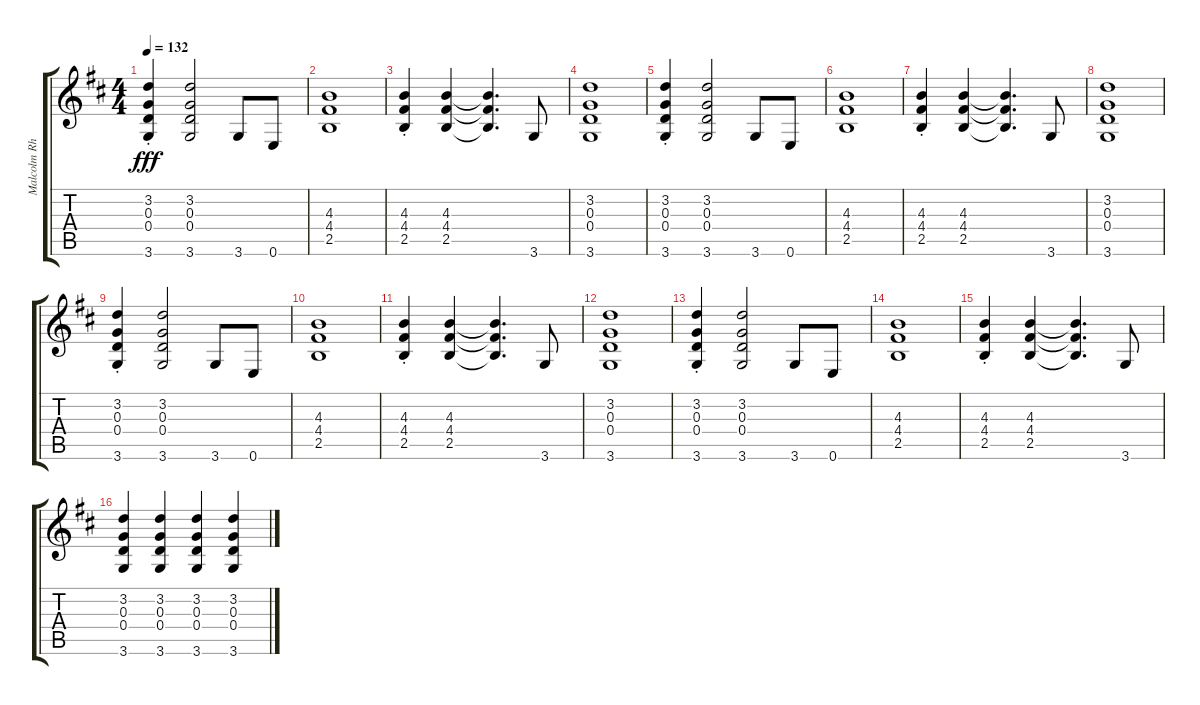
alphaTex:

\track ("Malcolm Rhythm" "Malcolm Rh") {instrument distortionguitar}
\staff {score tabs}
\tuning (E4 B3 G3 D3 A2 E2) {hide}
\ts (4 4)
\tempo 132
\clef g2
\ks d
(3.2{st} 0.3{st} 0.4{st} 3.6{st}).4{dy fff} (3.2 0.3 0.4 3.6).2 3.6.8 0.6.8 |
(4.3 4.4 2.5).1 |
(4.3{st} 4.4{st} 2.5{st}).4 (4.3 4.4 2.5).4 (4.3{t} 4.4{t} 2.5{t}).4{d} 3.6.8 |
(3.2 0.3 0.4 3.6).1 |
(3.2{st} 0.3{st} 0.4{st} 3.6{st}).4 (3.2 0.3 0.4 3.6).2 3.6.8 0.6.8 |
(4.3 4.4 2.5).1 |
(4.3{st} 4.4{st} 2.5{st}).4 (4.3 4.4 2.5).4 (4.3{t} 4.4{t} 2.5{t}).4{d} 3.6.8 |
(3.2 0.3 0.4 3.6).1 |
(3.2{st} 0.3{st} 0.4{st} 3.6{st}).4 (3.2 0.3 0.4 3.6).2 3.6.8 0.6.8 |
(4.3 4.4 2.5).1 |
(4.3{st} 4.4{st} 2.5{st}).4 (4.3 4.4 2.5).4 (4.3{t} 4.4{t} 2.5{t}).4{d} 3.6.8 |
(3.2 0.3 0.4 3.6).1 |
(3.2{st} 0.3{st} 0.4{st} 3.6{st}).4 (3.2 0.3 0.4 3.6).2 3.6.8 0.6.8 |
(4.3 4.4 2.5).1 |
(4.3{st} 4.4{st} 2.5{st}).4 (4.3 4.4 2.5).4 (4.3{t} 4.4{t} 2.5{t}).4{d} 3.6.8 |
(3.2 0.3 0.4 3.6).4 (3.2 0.3 0.4 3.6).4 (3.2 0.3 0.4 3.6).4 (3.2 0.3 0.4 3.6).4
